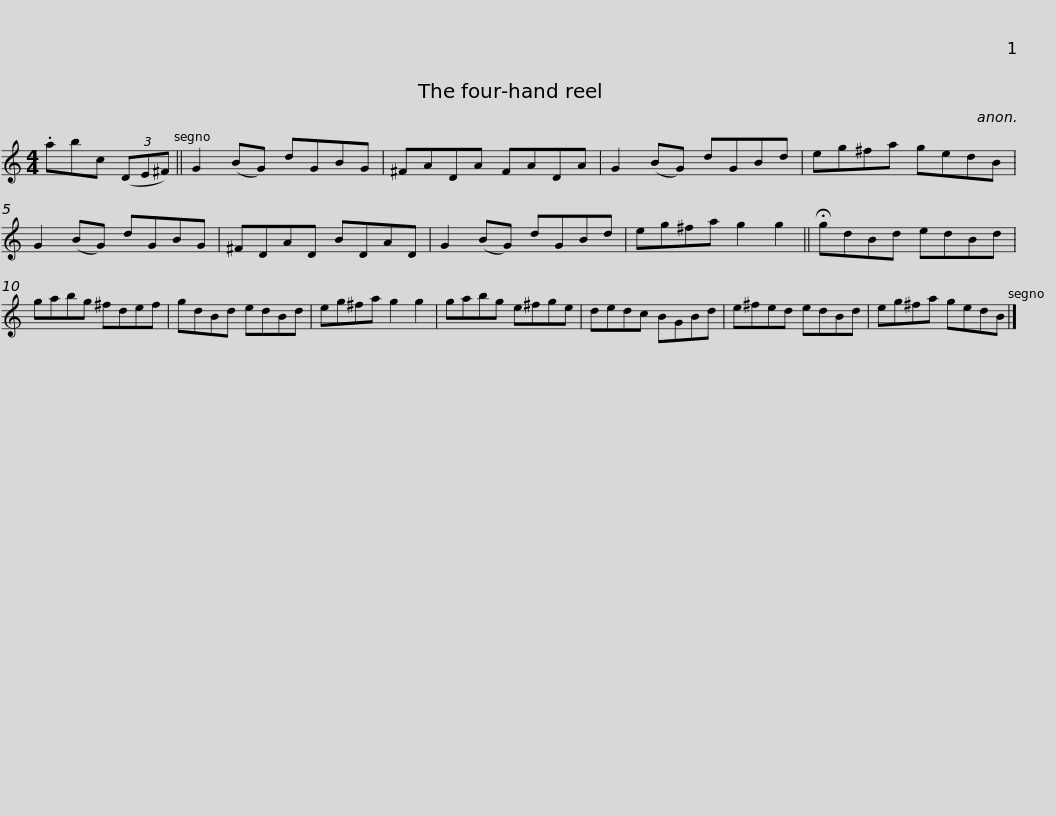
X:1
L:1/8
M:4/4
I:linebreak $
K:C
V:1 treble
V:1
 .abc (3(DE^F) || G2 (BG) dGBG | ^FADA FADA | G2 (BG) dGBd | eg^fa gedB | %5
 G2 (BG) dGBG |$ ^FDAD BDAD | G2 (BG) dGBd | eg^fa g2 g2 || !fermata!gdBd edBd | %10
 gabg ^fdef | gdBd edBd |$ eg^fa g2 g2 | gabg e^fge | dedc BGBd | %15
 e^fed edBd | eg^fa gedB |] %17
